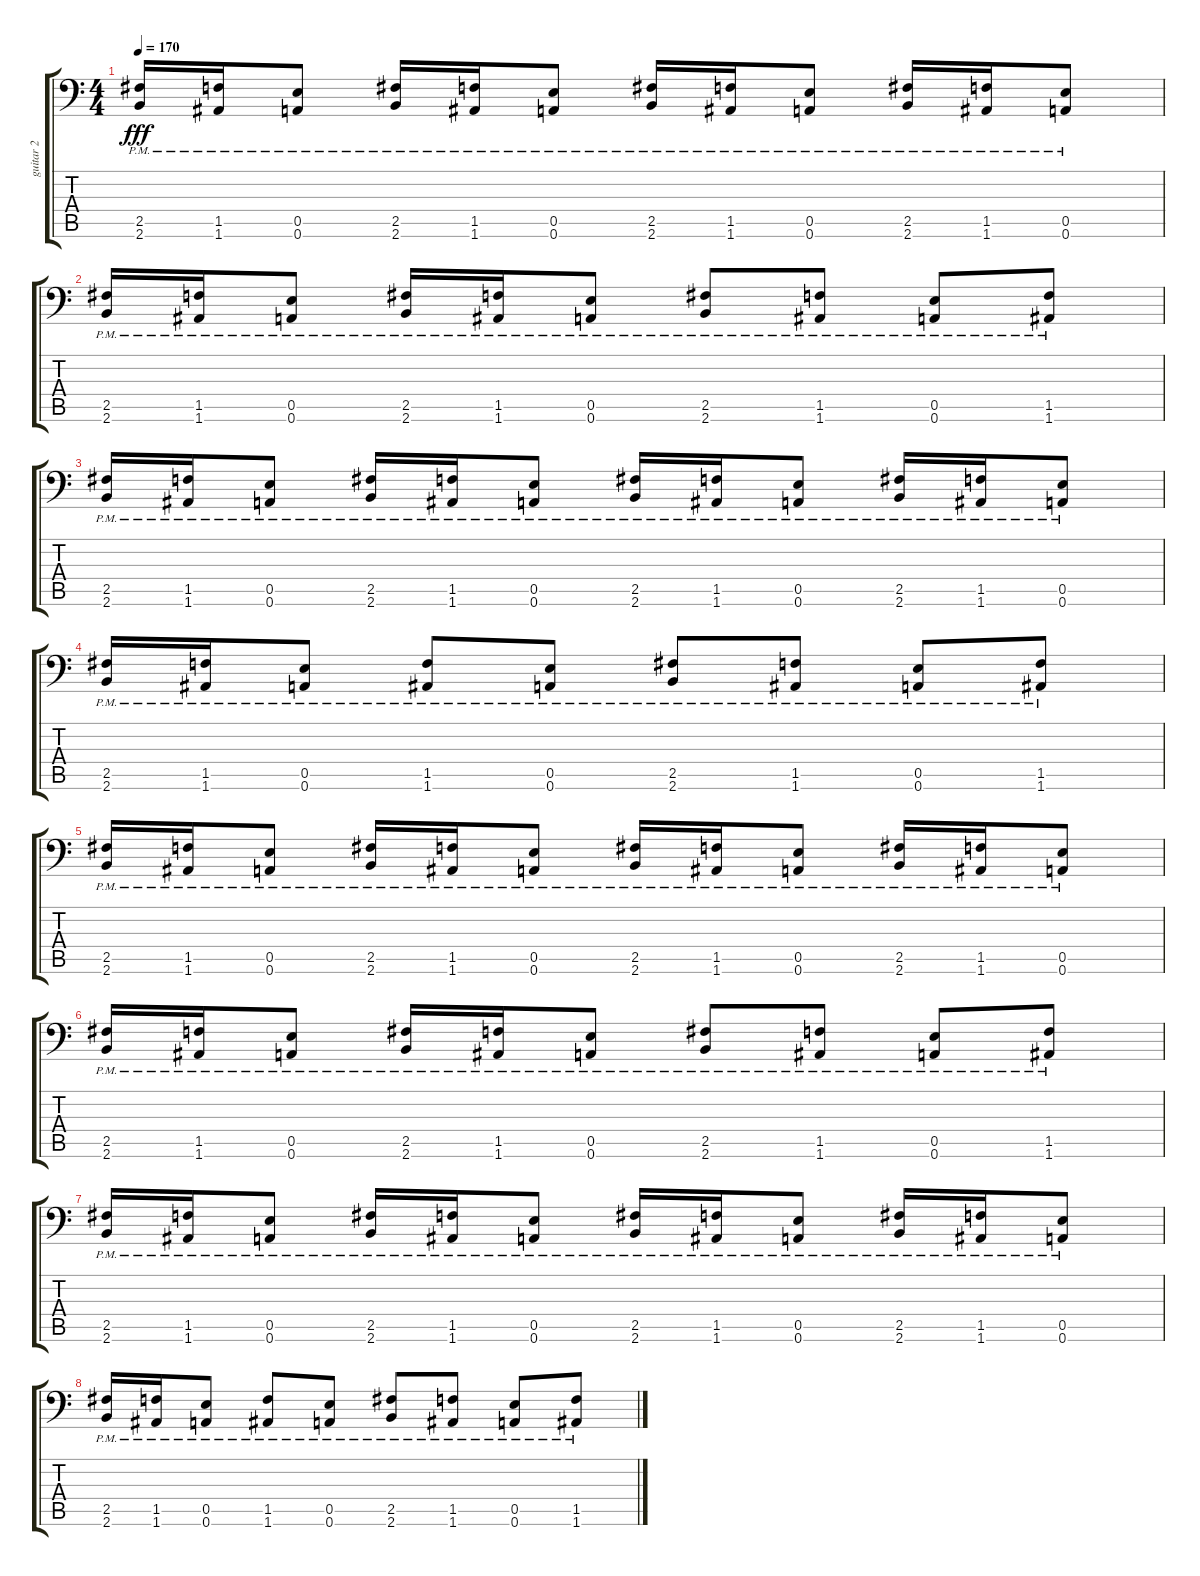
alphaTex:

\track ("guitar 2" "guitar 2") {instrument distortionguitar}
\staff {score tabs}
\tuning (B3 Gb3 D3 A2 E2 A1) {hide}
\ts (4 4)
\section ("" "")
\tempo 170
\clef f4
\ks c
(2.5{pm} 2.6{pm}).16{dy fff} (1.5{pm} 1.6{pm}).16 (0.5{pm} 0.6{pm}).8 (2.5{pm} 2.6{pm}).16 (1.5{pm} 1.6{pm}).16 (0.5{pm} 0.6{pm}).8 (2.5{pm} 2.6{pm}).16 (1.5{pm} 1.6{pm}).16 (0.5{pm} 0.6{pm}).8 (2.5{pm} 2.6{pm}).16 (1.5{pm} 1.6{pm}).16 (0.5{pm} 0.6{pm}).8 |
(2.5{pm} 2.6{pm}).16 (1.5{pm} 1.6{pm}).16 (0.5{pm} 0.6{pm}).8 (2.5{pm} 2.6{pm}).16 (1.5{pm} 1.6{pm}).16 (0.5{pm} 0.6{pm}).8 (2.5{pm} 2.6{pm}).8 (1.5{pm} 1.6{pm}).8 (0.5{pm} 0.6{pm}).8 (1.5{pm} 1.6{pm}).8 |
(2.5{pm} 2.6{pm}).16 (1.5{pm} 1.6{pm}).16 (0.5{pm} 0.6{pm}).8 (2.5{pm} 2.6{pm}).16 (1.5{pm} 1.6{pm}).16 (0.5{pm} 0.6{pm}).8 (2.5{pm} 2.6{pm}).16 (1.5{pm} 1.6{pm}).16 (0.5{pm} 0.6{pm}).8 (2.5{pm} 2.6{pm}).16 (1.5{pm} 1.6{pm}).16 (0.5{pm} 0.6{pm}).8 |
(2.5{pm} 2.6{pm}).16 (1.5{pm} 1.6{pm}).16 (0.5{pm} 0.6{pm}).8 (1.5{pm} 1.6{pm}).8 (0.5{pm} 0.6{pm}).8 (2.5{pm} 2.6{pm}).8 (1.5{pm} 1.6{pm}).8 (0.5{pm} 0.6{pm}).8 (1.5{pm} 1.6{pm}).8 |
(2.5{pm} 2.6{pm}).16 (1.5{pm} 1.6{pm}).16 (0.5{pm} 0.6{pm}).8 (2.5{pm} 2.6{pm}).16 (1.5{pm} 1.6{pm}).16 (0.5{pm} 0.6{pm}).8 (2.5{pm} 2.6{pm}).16 (1.5{pm} 1.6{pm}).16 (0.5{pm} 0.6{pm}).8 (2.5{pm} 2.6{pm}).16 (1.5{pm} 1.6{pm}).16 (0.5{pm} 0.6{pm}).8 |
(2.5{pm} 2.6{pm}).16 (1.5{pm} 1.6{pm}).16 (0.5{pm} 0.6{pm}).8 (2.5{pm} 2.6{pm}).16 (1.5{pm} 1.6{pm}).16 (0.5{pm} 0.6{pm}).8 (2.5{pm} 2.6{pm}).8 (1.5{pm} 1.6{pm}).8 (0.5{pm} 0.6{pm}).8 (1.5{pm} 1.6{pm}).8 |
(2.5{pm} 2.6{pm}).16 (1.5{pm} 1.6{pm}).16 (0.5{pm} 0.6{pm}).8 (2.5{pm} 2.6{pm}).16 (1.5{pm} 1.6{pm}).16 (0.5{pm} 0.6{pm}).8 (2.5{pm} 2.6{pm}).16 (1.5{pm} 1.6{pm}).16 (0.5{pm} 0.6{pm}).8 (2.5{pm} 2.6{pm}).16 (1.5{pm} 1.6{pm}).16 (0.5{pm} 0.6{pm}).8 |
(2.5{pm} 2.6{pm}).16 (1.5{pm} 1.6{pm}).16 (0.5{pm} 0.6{pm}).8 (1.5{pm} 1.6{pm}).8 (0.5{pm} 0.6{pm}).8 (2.5{pm} 2.6{pm}).8 (1.5{pm} 1.6{pm}).8 (0.5{pm} 0.6{pm}).8 (1.5{pm} 1.6{pm}).8
